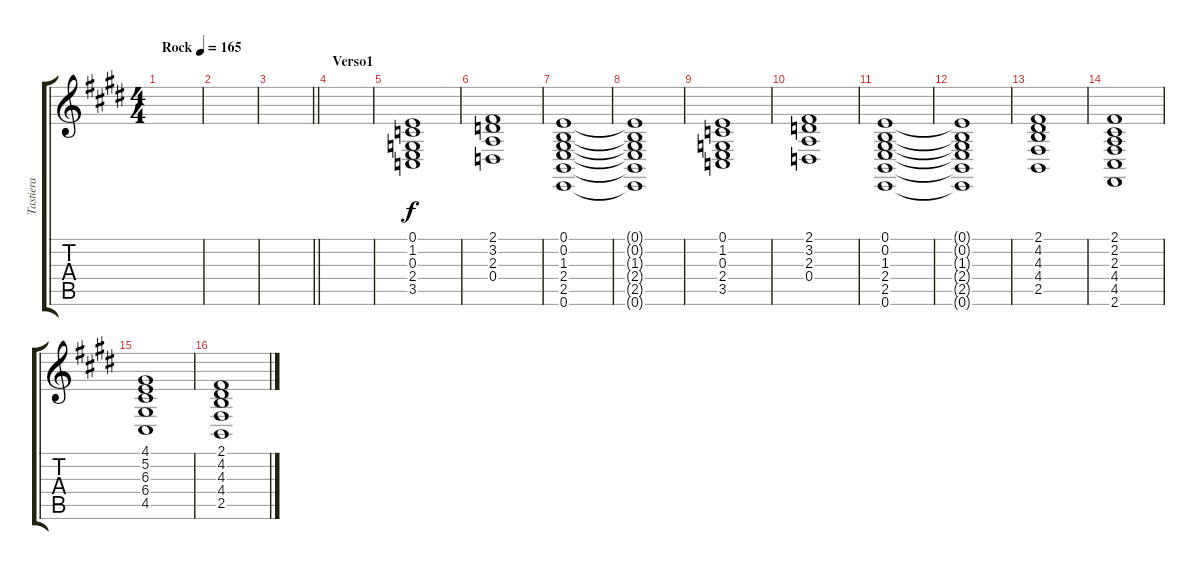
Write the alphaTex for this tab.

\track ("Tastiera" "Tastiera") {instrument accordion}
\staff {score tabs}
\tuning (E4 B3 G3 D3 A2 E2) {hide}
\ts (4 4)
\tempo (165 "Rock")
\clef g2
\ks e
|
|
\barLineRight lightlight
|
\section ("" "Verso1")
|
(0.1 1.2 0.3 2.4 3.5).1 |
(2.1 3.2 2.3 0.4).1 |
(0.1 0.2 1.3 2.4 2.5 0.6).1 |
(0.1{t} 0.2{t} 1.3{t} 2.4{t} 2.5{t} 0.6{t}).1 |
(0.1 1.2 0.3 2.4 3.5).1 |
(2.1 3.2 2.3 0.4).1 |
(0.1 0.2 1.3 2.4 2.5 0.6).1 |
(0.1{t} 0.2{t} 1.3{t} 2.4{t} 2.5{t} 0.6{t}).1 |
(2.1 4.2 4.3 4.4 2.5).1 |
(2.1 2.2 2.3 4.4 4.5 2.6).1 |
(4.1 5.2 6.3 6.4 4.5).1 |
(2.1 4.2 4.3 4.4 2.5).1
